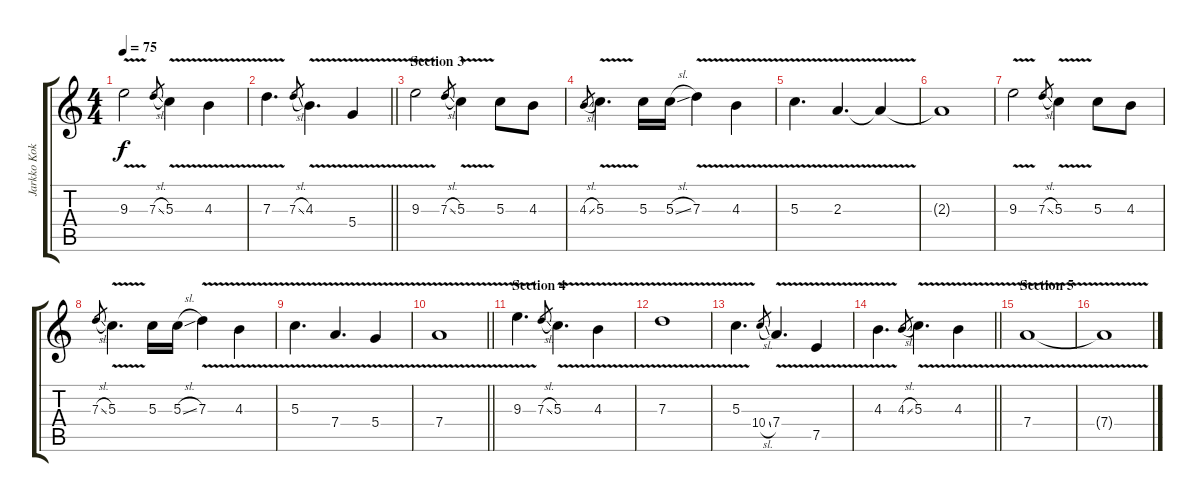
\track ("Jarkko Kokko (lead guitar)" "Jarkko Kok") {instrument distortionguitar}
\staff {score tabs}
\tuning (E4 B3 G3 D3 A2 E2) {hide}
\ts (4 4)
\tempo 75
\clef g2
\ks aminor
9.3{v}.2{dy f} 7.3{sl}.8{gr} 5.3{v}.4 4.3{v}.4 |
\barLineRight lightlight
7.3{v}.4{d} 7.3{sl}.8{gr} 4.3{v}.4{d} 5.4{v}.4 |
\section ("" "Section 3")
9.3{v}.2 7.3{sl}.8{gr} 5.3{v}.4 5.3.8 4.3.8 |
4.3{sl}.8{gr} 5.3{v}.4{d} 5.3.16 5.3{sl}.16 7.3{v}.4 4.3{v}.4 |
5.3{v}.4{d} 2.3{v}.4{d} 2.3{t}.4 |
2.3{t}.1 |
9.3{v}.2 7.3{sl}.8{gr} 5.3{v}.4 5.3.8 4.3.8 |
7.3{sl}.8{gr} 5.3{v}.4{d} 5.3.16 5.3{sl}.16 7.3{v}.4 4.3{v}.4 |
5.3{v}.4{d} 7.4{v}.4{d} 5.4{v}.4 |
\barLineRight lightlight
7.4{v}.1 |
\section ("" "Section 4")
9.3{v}.4{d} 7.3{sl}.8{gr} 5.3{v}.4{d} 4.3{v}.4 |
7.3{v}.1 |
5.3{v}.4{d} 10.4{sl}.8{gr} 7.4{v}.4{d} 7.5{v}.4 |
\barLineRight lightlight
4.3{v}.4{d} 4.3{sl}.8{gr} 5.3{v}.4{d} 4.3{v}.4 |
\section ("" "Section 5")
7.4{v}.1{volume 0} |
7.4{t}.1
